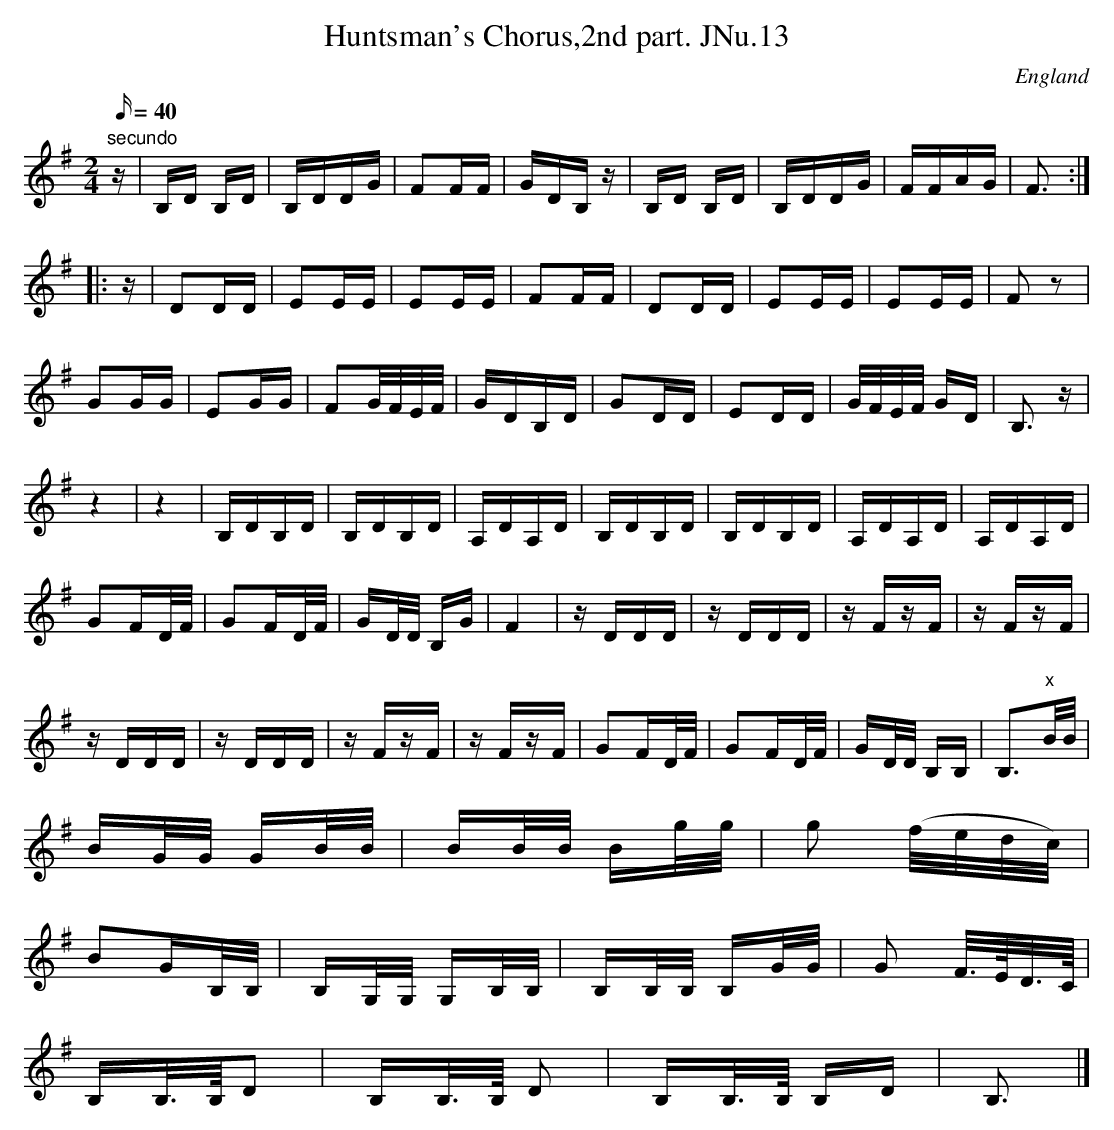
X:1
T:Huntsman's Chorus,2nd part. JNu.13
M:2/4
Q:40
O:England
K:G
"secundo"z|B,D B,D|B,DDG|F2FF|GDB,z|B,D B,D|B,DDG|FFAG|F3::!
z|D2DD|E2EE|E2EE|F2FF|D2DD|E2EE|E2EE|F2z2|!
G2GG|E2GG|F2G/F/E/F/|GDB,D|G2DD|E2DD|G/F/E/F/ GD|B,3z|!
z4|z4|B,DB,D|B,DB,D|A,DA,D|B,DB,D|B,DB,D|A,DA,D|A,DA,D|!
G2FD/F/|G2FD/F/|GD/D/ B,G|F4|zDDD|zDDD|zFzF|zFzF|!
zDDD|zDDD|zFzF|zFzF|G2FD/F/|G2FD/F/|GD/D/ B,B,|B,3"x"B/B/|!
BG/G/ GB/B/|BB/B/ Bg/g/|g2 (f/e/d/c/)|!
B2GB,/B,/|B,G,/G,/ G,B,/B,/|B,B,/B,/ B,G/G/|G2 F3/4E/4D3/4C/4|!
B,B,3/4B,/4D2|B,B,3/4B,/4 D2|B,B,3/4B,/4 B,D|B,3|]
